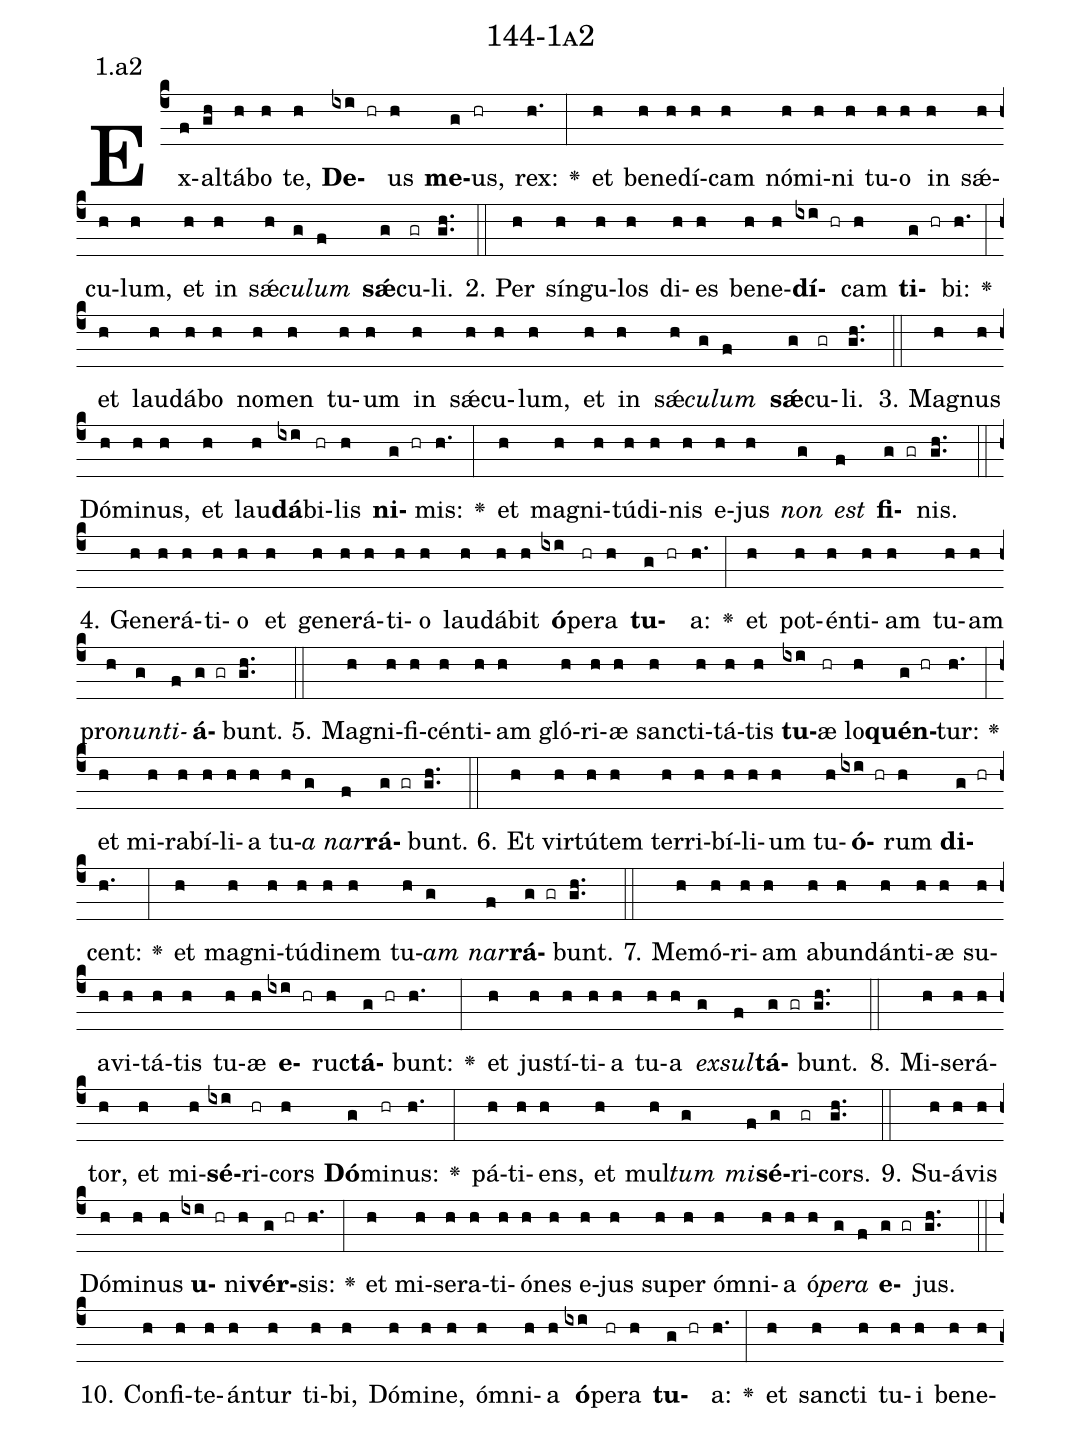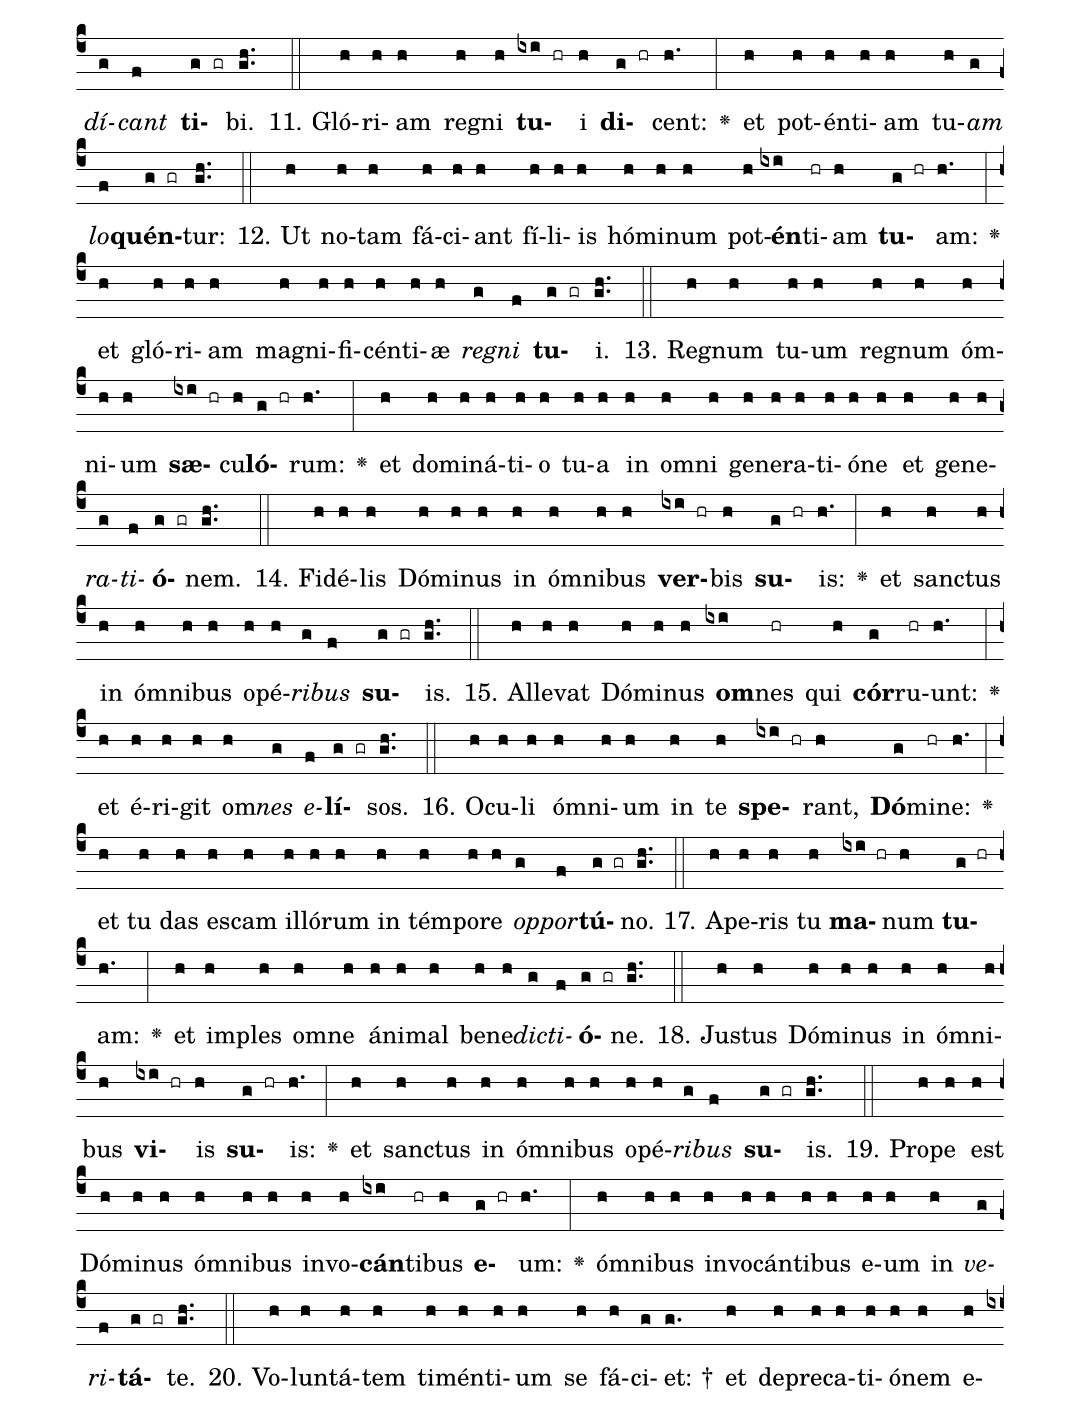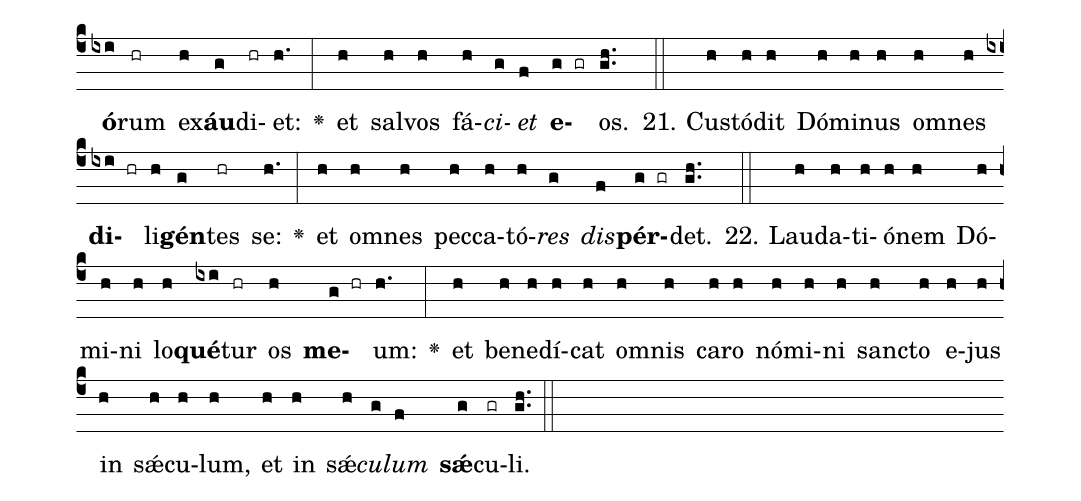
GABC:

name: 144-1a2;
annotation: 1.a2;
%%
(c4)Ex(f)al(gh)tá(h)bo(h) te,(h) <b>De</b>(ixi hr)us(h) <b>me</b>(g)us,(hr) rex:(h.) <v>\greheightstar</v>(:) et(h) be(h)ne(h)dí(h)cam(h) nó(h)mi(h)ni(h) tu(h)o(h) in(h) sǽ(h)cu(h)lum,(h) et(h) in(h) sǽ(h)<i>cu</i>(g)<i>lum</i>(f) <b>sǽ</b>(g)cu(gr)li.(gh..) (::)
2. Per(h) sín(h)gu(h)los(h) di(h)es(h) be(h)ne(h)<b>dí</b>(ixi hr)cam(h) <b>ti</b>(g hr)bi:(h.) <v>\greheightstar</v>(:) et(h) lau(h)dá(h)bo(h) no(h)men(h) tu(h)um(h) in(h) sǽ(h)cu(h)lum,(h) et(h) in(h) sǽ(h)<i>cu</i>(g)<i>lum</i>(f) <b>sǽ</b>(g)cu(gr)li.(gh..) (::)
3. Ma(h)gnus(h) Dó(h)mi(h)nus,(h) et(h) lau(h)<b>dá</b>(ixi)bi(hr)lis(h) <b>ni</b>(g hr)mis:(h.) <v>\greheightstar</v>(:) et(h) ma(h)gni(h)tú(h)di(h)nis(h) e(h)jus(h) <i>non</i>(g) <i>est</i>(f) <b>fi</b>(g gr)nis.(gh..) (::)
4. Ge(h)ne(h)rá(h)ti(h)o(h) et(h) ge(h)ne(h)rá(h)ti(h)o(h) lau(h)dá(h)bit(h) <b>ó</b>(ixi)pe(hr)ra(h) <b>tu</b>(g hr)a:(h.) <v>\greheightstar</v>(:) et(h) pot(h)én(h)ti(h)am(h) tu(h)am(h) pro(h)<i>nun</i>(g)<i>ti</i>(f)<b>á</b>(g gr)bunt.(gh..) (::)
5. Ma(h)gni(h)fi(h)cén(h)ti(h)am(h) gló(h)ri(h)æ(h) sanc(h)ti(h)tá(h)tis(h) <b>tu</b>(ixi)æ(hr) lo(h)<b>quén</b>(g hr)tur:(h.) <v>\greheightstar</v>(:) et(h) mi(h)ra(h)bí(h)li(h)a(h) tu(h)<i>a</i>(g) <i>nar</i>(f)<b>rá</b>(g gr)bunt.(gh..) (::)
6. Et(h) vir(h)tú(h)tem(h) ter(h)ri(h)bí(h)li(h)um(h) tu(h)<b>ó</b>(ixi hr)rum(h) <b>di</b>(g hr)cent:(h.) <v>\greheightstar</v>(:) et(h) ma(h)gni(h)tú(h)di(h)nem(h) tu(h)<i>am</i>(g) <i>nar</i>(f)<b>rá</b>(g gr)bunt.(gh..) (::)
7. Me(h)mó(h)ri(h)am(h) ab(h)un(h)dán(h)ti(h)æ(h) su(h)a(h)vi(h)tá(h)tis(h) tu(h)æ(h) <b>e</b>(ixi hr)ruc(h)<b>tá</b>(g hr)bunt:(h.) <v>\greheightstar</v>(:) et(h) jus(h)tí(h)ti(h)a(h) tu(h)a(h) <i>ex</i>(g)<i>sul</i>(f)<b>tá</b>(g gr)bunt.(gh..) (::)
8. Mi(h)se(h)rá(h)tor,(h) et(h) mi(h)<b>sé</b>(ixi)ri(hr)cors(h) <b>Dó</b>(g)mi(hr)nus:(h.) <v>\greheightstar</v>(:) pá(h)ti(h)ens,(h) et(h) mul(h)<i>tum</i>(g) <i>mi</i>(f)<b>sé</b>(g)ri(gr)cors.(gh..) (::)
9. Su(h)á(h)vis(h) Dó(h)mi(h)nus(h) <b>u</b>(ixi hr)ni(h)<b>vér</b>(g hr)sis:(h.) <v>\greheightstar</v>(:) et(h) mi(h)se(h)ra(h)ti(h)ó(h)nes(h) e(h)jus(h) su(h)per(h) óm(h)ni(h)a(h) ó(h)<i>pe</i>(g)<i>ra</i>(f) <b>e</b>(g gr)jus.(gh..) (::)
10. Con(h)fi(h)te(h)án(h)tur(h) ti(h)bi,(h) Dó(h)mi(h)ne,(h) óm(h)ni(h)a(h) <b>ó</b>(ixi)pe(hr)ra(h) <b>tu</b>(g hr)a:(h.) <v>\greheightstar</v>(:) et(h) sanc(h)ti(h) tu(h)i(h) be(h)ne(h)<i>dí</i>(g)<i>cant</i>(f) <b>ti</b>(g gr)bi.(gh..) (::)
11. Gló(h)ri(h)am(h) re(h)gni(h) <b>tu</b>(ixi hr)i(h) <b>di</b>(g hr)cent:(h.) <v>\greheightstar</v>(:) et(h) pot(h)én(h)ti(h)am(h) tu(h)<i>am</i>(g) <i>lo</i>(f)<b>quén</b>(g gr)tur:(gh..) (::)
12. Ut(h) no(h)tam(h) fá(h)ci(h)ant(h) fí(h)li(h)is(h) hó(h)mi(h)num(h) pot(h)<b>én</b>(ixi)ti(hr)am(h) <b>tu</b>(g hr)am:(h.) <v>\greheightstar</v>(:) et(h) gló(h)ri(h)am(h) ma(h)gni(h)fi(h)cén(h)ti(h)æ(h) <i>re</i>(g)<i>gni</i>(f) <b>tu</b>(g gr)i.(gh..) (::)
13. Re(h)gnum(h) tu(h)um(h) re(h)gnum(h) óm(h)ni(h)um(h) <b>sæ</b>(ixi hr)cu(h)<b>ló</b>(g hr)rum:(h.) <v>\greheightstar</v>(:) et(h) do(h)mi(h)ná(h)ti(h)o(h) tu(h)a(h) in(h) om(h)ni(h) ge(h)ne(h)ra(h)ti(h)ó(h)ne(h) et(h) ge(h)ne(h)<i>ra</i>(g)<i>ti</i>(f)<b>ó</b>(g gr)nem.(gh..) (::)
14. Fi(h)dé(h)lis(h) Dó(h)mi(h)nus(h) in(h) óm(h)ni(h)bus(h) <b>ver</b>(ixi hr)bis(h) <b>su</b>(g hr)is:(h.) <v>\greheightstar</v>(:) et(h) sanc(h)tus(h) in(h) óm(h)ni(h)bus(h) o(h)pé(h)<i>ri</i>(g)<i>bus</i>(f) <b>su</b>(g gr)is.(gh..) (::)
15. Al(h)le(h)vat(h) Dó(h)mi(h)nus(h) <b>om</b>(ixi)nes(hr) qui(h) <b>cór</b>(g)ru(hr)unt:(h.) <v>\greheightstar</v>(:) et(h) é(h)ri(h)git(h) om(h)<i>nes</i>(g) <i>e</i>(f)<b>lí</b>(g gr)sos.(gh..) (::)
16. O(h)cu(h)li(h) óm(h)ni(h)um(h) in(h) te(h) <b>spe</b>(ixi hr)rant,(h) <b>Dó</b>(g)mi(hr)ne:(h.) <v>\greheightstar</v>(:) et(h) tu(h) das(h) es(h)cam(h) il(h)ló(h)rum(h) in(h) tém(h)po(h)re(h) <i>op</i>(g)<i>por</i>(f)<b>tú</b>(g gr)no.(gh..) (::)
17. A(h)pe(h)ris(h) tu(h) <b>ma</b>(ixi hr)num(h) <b>tu</b>(g hr)am:(h.) <v>\greheightstar</v>(:) et(h) im(h)ples(h) om(h)ne(h) á(h)ni(h)mal(h) be(h)ne(h)<i>dic</i>(g)<i>ti</i>(f)<b>ó</b>(g gr)ne.(gh..) (::)
18. Jus(h)tus(h) Dó(h)mi(h)nus(h) in(h) óm(h)ni(h)bus(h) <b>vi</b>(ixi hr)is(h) <b>su</b>(g hr)is:(h.) <v>\greheightstar</v>(:) et(h) sanc(h)tus(h) in(h) óm(h)ni(h)bus(h) o(h)pé(h)<i>ri</i>(g)<i>bus</i>(f) <b>su</b>(g gr)is.(gh..) (::)
19. Pro(h)pe(h) est(h) Dó(h)mi(h)nus(h) óm(h)ni(h)bus(h) in(h)vo(h)<b>cán</b>(ixi)ti(hr)bus(h) <b>e</b>(g hr)um:(h.) <v>\greheightstar</v>(:) óm(h)ni(h)bus(h) in(h)vo(h)cán(h)ti(h)bus(h) e(h)um(h) in(h) <i>ve</i>(g)<i>ri</i>(f)<b>tá</b>(g gr)te.(gh..) (::)
20. Vo(h)lun(h)tá(h)tem(h) ti(h)mén(h)ti(h)um(h) se(h) fá(h)ci(g)et: †(g.) et(h) de(h)pre(h)ca(h)ti(h)ó(h)nem(h) e(h)<b>ó</b>(ixi)rum(hr) ex(h)<b>áu</b>(g)di(hr)et:(h.) <v>\greheightstar</v>(:) et(h) sal(h)vos(h) fá(h)<i>ci</i>(g)<i>et</i>(f) <b>e</b>(g gr)os.(gh..) (::)
21. Cus(h)tó(h)dit(h) Dó(h)mi(h)nus(h) om(h)nes(h) <b>di</b>(ixi hr)li(h)<b>gén</b>(g)tes(hr) se:(h.) <v>\greheightstar</v>(:) et(h) om(h)nes(h) pec(h)ca(h)tó(h)<i>res</i>(g) <i>dis</i>(f)<b>pér</b>(g gr)det.(gh..) (::)
22. Lau(h)da(h)ti(h)ó(h)nem(h) Dó(h)mi(h)ni(h) lo(h)<b>qué</b>(ixi)tur(hr) os(h) <b>me</b>(g hr)um:(h.) <v>\greheightstar</v>(:) et(h) be(h)ne(h)dí(h)cat(h) om(h)nis(h) ca(h)ro(h) nó(h)mi(h)ni(h) sanc(h)to(h) e(h)jus(h) in(h) sǽ(h)cu(h)lum,(h) et(h) in(h) sǽ(h)<i>cu</i>(g)<i>lum</i>(f) <b>sǽ</b>(g)cu(gr)li.(gh..) (::)
